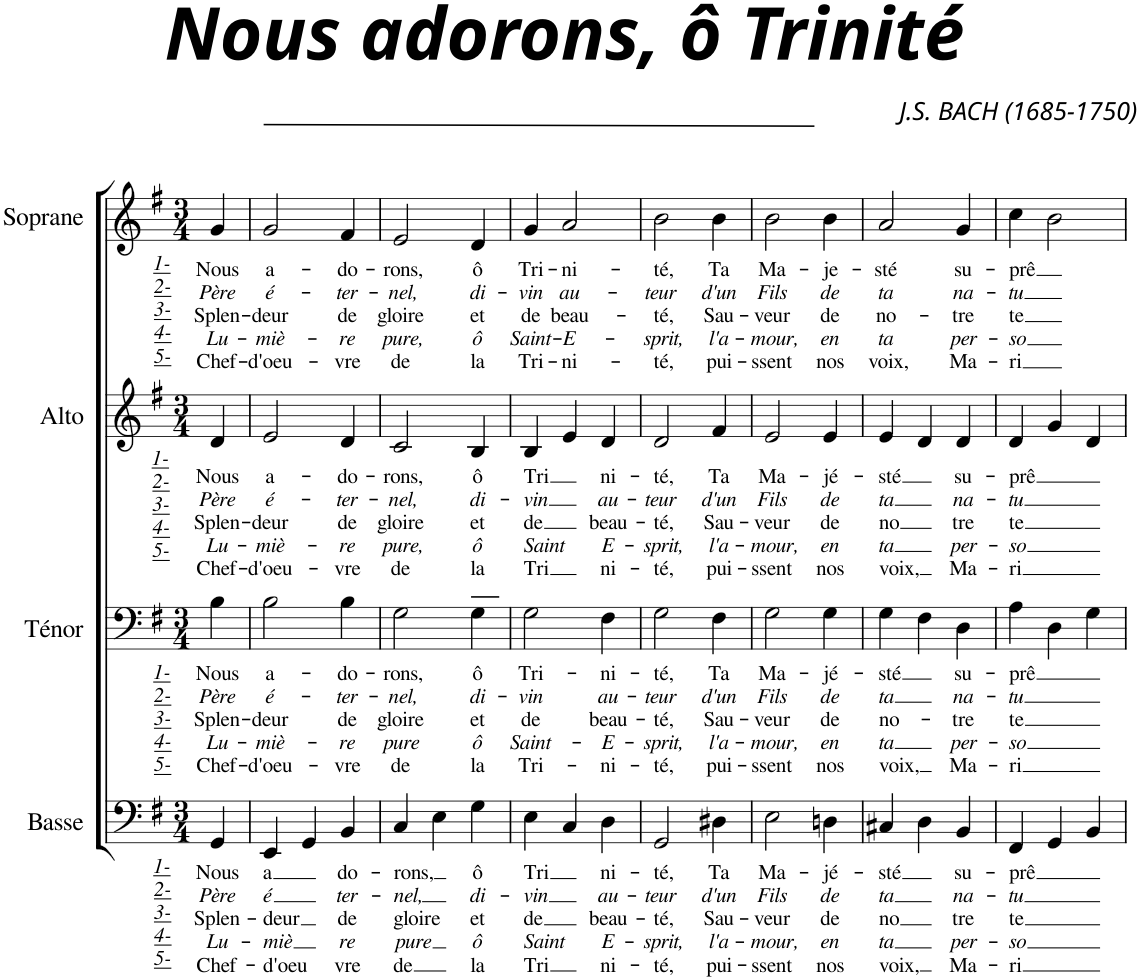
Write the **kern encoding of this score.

**kern	**text	**text	**text	**text	**text	**kern	**text	**text	**text	**text	**text	**kern	**text	**text	**text	**text	**text	**kern	**text	**text	**text	**text	**text
*part4	*part4	*part4	*part4	*part4	*part4	*part3	*part3	*part3	*part3	*part3	*part3	*part2	*part2	*part2	*part2	*part2	*part2	*part1	*part1	*part1	*part1	*part1	*part1
*staff4	*staff4	*staff4	*staff4	*staff4	*staff4	*staff3	*staff3	*staff3	*staff3	*staff3	*staff3	*staff2	*staff2	*staff2	*staff2	*staff2	*staff2	*staff1	*staff1	*staff1	*staff1	*staff1	*staff1
*I"Basse	*	*	*	*	*	*I"Ténor	*	*	*	*	*	*I"Alto	*	*	*	*	*	*I"Soprane	*	*	*	*	*
*I'B.	*	*	*	*	*	*I'T.	*	*	*	*	*	*I'A.	*	*	*	*	*	*I'S.	*	*	*	*	*
*clefF4	*	*	*	*	*	*clefF4	*	*	*	*	*	*clefG2	*	*	*	*	*	*clefG2	*	*	*	*	*
*k[f#]	*	*	*	*	*	*k[f#]	*	*	*	*	*	*k[f#]	*	*	*	*	*	*k[f#]	*	*	*	*	*
*M3/4	*	*	*	*	*	*M3/4	*	*	*	*	*	*M3/4	*	*	*	*	*	*M3/4	*	*	*	*	*
=1	=1	=1	=1	=1	=1	=1	=1	=1	=1	=1	=1	=1	=1	=1	=1	=1	=1	=1	=1	=1	=1	=1	=1
!	!LO:LY:b	!LO:LY:b	!LO:LY:b	!LO:LY:b	!LO:LY:b	!	!LO:LY:b	!LO:LY:b	!LO:LY:b	!LO:LY:b	!LO:LY:b	!	!LO:LY:b	!LO:LY:b	!LO:LY:b	!LO:LY:b	!LO:LY:b	!	!LO:LY:b	!LO:LY:b	!LO:LY:b	!LO:LY:b	!LO:LY:b
4GG/	Nous	Père	Splen-	Lu-	Chef-	4B\	Nous	Père	Splen-	Lu-	Chef-	4d/	Nous	Père	Splen-	Lu-	Chef-	4g/	Nous	Père	Splen-	Lu-	Chef-
=2	=2	=2	=2	=2	=2	=2	=2	=2	=2	=2	=2	=2	=2	=2	=2	=2	=2	=2	=2	=2	=2	=2	=2
!	!	!	!	!	!	!	!	!	!	!	!	!	!	!	!	!	!	!LO:TX:b:i:t=1-	!	!	!	!	!
!	!	!	!	!	!	!	!	!	!	!	!	!	!	!	!	!	!	!LO:TX:b:t=2-	!	!	!	!	!
!	!	!	!	!	!	!	!	!	!	!	!	!	!	!	!	!	!	!LO:TX:b:t=3-	!	!	!	!	!
!	!	!	!	!	!	!	!	!	!	!	!	!	!	!	!	!	!	!LO:TX:b:t=4-	!	!	!	!	!
!	!	!	!	!	!	!	!	!	!	!	!	!	!	!	!	!	!	!LO:TX:b:t=5-	!	!	!	!	!
!	!	!	!	!	!	!	!	!	!	!	!	!LO:TX:b:i:t=1-	!	!	!	!	!	!	!	!	!	!	!
!	!	!	!	!	!	!	!	!	!	!	!	!LO:TX:b:t=2-	!	!	!	!	!	!	!	!	!	!	!
!	!	!	!	!	!	!	!	!	!	!	!	!LO:TX:b:t=3-	!	!	!	!	!	!	!	!	!	!	!
!	!	!	!	!	!	!	!	!	!	!	!	!LO:TX:b:t=4-	!	!	!	!	!	!	!	!	!	!	!
!	!	!	!	!	!	!	!	!	!	!	!	!LO:TX:b:t=5-	!	!	!	!	!	!	!	!	!	!	!
!	!	!	!	!	!	!LO:TX:b:i:t=1-	!	!	!	!	!	!	!	!	!	!	!	!	!	!	!	!	!
!	!	!	!	!	!	!LO:TX:b:t=2-	!	!	!	!	!	!	!	!	!	!	!	!	!	!	!	!	!
!	!	!	!	!	!	!LO:TX:b:t=3-	!	!	!	!	!	!	!	!	!	!	!	!	!	!	!	!	!
!	!	!	!	!	!	!LO:TX:b:t=4-	!	!	!	!	!	!	!	!	!	!	!	!	!	!	!	!	!
!	!	!	!	!	!	!LO:TX:b:t=5-	!	!	!	!	!	!	!	!	!	!	!	!	!	!	!	!	!
!LO:TX:b:i:t=1-	!	!	!	!	!	!	!	!	!	!	!	!	!	!	!	!	!	!	!	!	!	!	!
!LO:TX:b:t=2-	!	!	!	!	!	!	!	!	!	!	!	!	!	!	!	!	!	!	!	!	!	!	!
!LO:TX:b:t=3-	!	!	!	!	!	!	!	!	!	!	!	!	!	!	!	!	!	!	!	!	!	!	!
!LO:TX:b:t=4-	!	!	!	!	!	!	!	!	!	!	!	!	!	!	!	!	!	!	!	!	!	!	!
!LO:TX:b:t=5-	!	!	!	!	!	!	!	!	!	!	!	!	!	!	!	!	!	!	!	!	!	!	!
!	!LO:LY:b	!LO:LY:b	!LO:LY:b	!LO:LY:b	!LO:LY:b	!	!LO:LY:b	!LO:LY:b	!LO:LY:b	!LO:LY:b	!LO:LY:b	!	!LO:LY:b	!LO:LY:b	!LO:LY:b	!LO:LY:b	!LO:LY:b	!	!LO:LY:b	!LO:LY:b	!LO:LY:b	!LO:LY:b	!LO:LY:b
4EE/	a	é	-deur	-miè	-d'oeu	2B\	a-	é-	-deur	-miè-	-d'oeu-	2e/	a-	é-	-deur	-miè-	-d'oeu-	2g/	a-	é-	-deur	-miè-	-d'oeu-
4GG/	.	.	.	.	.	.	.	.	.	.	.	.	.	.	.	.	.	.	.	.	.	.	.
!	!LO:LY:b	!LO:LY:b	!LO:LY:b	!LO:LY:b	!LO:LY:b	!	!LO:LY:b	!LO:LY:b	!LO:LY:b	!LO:LY:b	!LO:LY:b	!	!LO:LY:b	!LO:LY:b	!LO:LY:b	!LO:LY:b	!LO:LY:b	!	!LO:LY:b	!LO:LY:b	!LO:LY:b	!LO:LY:b	!LO:LY:b
4BB/	do-	ter-	de	re	vre	4B\	-do-	-ter-	de	-re	-vre	4d/	-do-	-ter-	de	-re	-vre	4f#/	-do-	-ter-	de	-re	-vre
=3	=3	=3	=3	=3	=3	=3	=3	=3	=3	=3	=3	=3	=3	=3	=3	=3	=3	=3	=3	=3	=3	=3	=3
!	!LO:LY:b	!LO:LY:b	!LO:LY:b	!LO:LY:b	!LO:LY:b	!	!LO:LY:b	!LO:LY:b	!LO:LY:b	!LO:LY:b	!LO:LY:b	!	!LO:LY:b	!LO:LY:b	!LO:LY:b	!LO:LY:b	!LO:LY:b	!	!LO:LY:b	!LO:LY:b	!LO:LY:b	!LO:LY:b	!LO:LY:b
4C/	-rons,	-nel,	gloire	pure	de	2G\	-rons,	-nel,	gloire	pure	de	2c/	-rons,	-nel,	gloire	pure,	de	2e/	-rons,	-nel,	gloire	pure,	de
4E\	.	.	.	.	.	.	.	.	.	.	.	.	.	.	.	.	.	.	.	.	.	.	.
!	!LO:LY:b	!LO:LY:b	!LO:LY:b	!LO:LY:b	!LO:LY:b	!	!LO:LY:b	!LO:LY:b	!LO:LY:b	!LO:LY:b	!LO:LY:b	!	!LO:LY:b	!LO:LY:b	!LO:LY:b	!LO:LY:b	!LO:LY:b	!	!LO:LY:b	!LO:LY:b	!LO:LY:b	!LO:LY:b	!LO:LY:b
4G\	ô	di-	et	ô	la	4G\	ô	di-	et	ô	la	4B/	ô	di-	et	ô	la	4d/	ô	di-	et	ô	la
=7	=7	=7	=7	=7	=7	=7	=7	=7	=7	=7	=7	=7	=7	=7	=7	=7	=7	=7	=7	=7	=7	=7	=7
!	!LO:LY:b	!LO:LY:b	!LO:LY:b	!LO:LY:b	!LO:LY:b	!	!LO:LY:b	!LO:LY:b	!LO:LY:b	!LO:LY:b	!LO:LY:b	!	!LO:LY:b	!LO:LY:b	!LO:LY:b	!LO:LY:b	!LO:LY:b	!	!LO:LY:b	!LO:LY:b	!LO:LY:b	!LO:LY:b	!LO:LY:b
4E\	Tri	-vin	de	Saint	Tri	2G\	Tri-	-vin	de	Saint-	Tri-	4B/	-Tri	-vin	de	Saint	-Tri	4g/	Tri-	-vin	de	Saint-	Tri-
!	!	!	!	!	!	!	!	!	!	!	!	!	!	!	!	!	!	!	!LO:LY:b	!LO:LY:b	!LO:LY:b	!LO:LY:b	!LO:LY:b
4C/	.	.	.	.	.	.	.	.	.	.	.	4e/	.	.	.	.	.	2a/	-ni-	au-	beau-	-E-	-ni-
!	!LO:LY:b	!LO:LY:b	!LO:LY:b	!LO:LY:b	!LO:LY:b	!	!LO:LY:b	!LO:LY:b	!LO:LY:b	!LO:LY:b	!LO:LY:b	!	!LO:LY:b	!LO:LY:b	!LO:LY:b	!LO:LY:b	!LO:LY:b	!	!	!	!	!	!
4D\	ni-	au-	beau-	E-	ni-	4F#\	-ni-	au-	beau-	-E-	-ni-	4d/	ni-	au-	beau-	E-	ni-	.	.	.	.	.	.
=8	=8	=8	=8	=8	=8	=8	=8	=8	=8	=8	=8	=8	=8	=8	=8	=8	=8	=8	=8	=8	=8	=8	=8
!	!LO:LY:b	!LO:LY:b	!LO:LY:b	!LO:LY:b	!LO:LY:b	!	!LO:LY:b	!LO:LY:b	!LO:LY:b	!LO:LY:b	!LO:LY:b	!	!LO:LY:b	!LO:LY:b	!LO:LY:b	!LO:LY:b	!LO:LY:b	!	!LO:LY:b	!LO:LY:b	!LO:LY:b	!LO:LY:b	!LO:LY:b
2GG/	-té,	-teur	-té,	-sprit,	-té,	2G\	-té,	-teur	-té,	-sprit,	-té,	2d/	-té,	-teur	-té,	-sprit,	-té,	2b\	-té,	-teur	-té,	-sprit,	-té,
!	!LO:LY:b	!LO:LY:b	!LO:LY:b	!LO:LY:b	!LO:LY:b	!	!LO:LY:b	!LO:LY:b	!LO:LY:b	!LO:LY:b	!LO:LY:b	!	!LO:LY:b	!LO:LY:b	!LO:LY:b	!LO:LY:b	!LO:LY:b	!	!LO:LY:b	!LO:LY:b	!LO:LY:b	!LO:LY:b	!LO:LY:b
4D#X\	Ta	d'un	Sau-	l'a-	pui-	4F#\	Ta	d'un	Sau-	l'a-	pui-	4f#/	Ta	d'un	Sau-	l'a-	pui-	4b\	Ta	d'un	Sau-	l'a-	pui-
=9	=9	=9	=9	=9	=9	=9	=9	=9	=9	=9	=9	=9	=9	=9	=9	=9	=9	=9	=9	=9	=9	=9	=9
!	!LO:LY:b	!LO:LY:b	!LO:LY:b	!LO:LY:b	!LO:LY:b	!	!LO:LY:b	!LO:LY:b	!LO:LY:b	!LO:LY:b	!LO:LY:b	!	!LO:LY:b	!LO:LY:b	!LO:LY:b	!LO:LY:b	!LO:LY:b	!	!LO:LY:b	!LO:LY:b	!LO:LY:b	!LO:LY:b	!LO:LY:b
2E\	Ma-	Fils	-veur	-mour,	-ssent	2G\	Ma-	Fils	-veur	-mour,	-ssent	2e/	Ma-	Fils	-veur	-mour,	-ssent	2b\	Ma-	Fils	-veur	-mour,	-ssent
!	!LO:LY:b	!LO:LY:b	!LO:LY:b	!LO:LY:b	!LO:LY:b	!	!LO:LY:b	!LO:LY:b	!LO:LY:b	!LO:LY:b	!LO:LY:b	!	!LO:LY:b	!LO:LY:b	!LO:LY:b	!LO:LY:b	!LO:LY:b	!	!LO:LY:b	!LO:LY:b	!LO:LY:b	!LO:LY:b	!LO:LY:b
4Dn\	-jé-	de	de	en	nos	4G\	-jé-	de	de	en	nos	4e/	-jé-	de	de	en	nos	4b\	-je-	de	de	en	nos
=10	=10	=10	=10	=10	=10	=10	=10	=10	=10	=10	=10	=10	=10	=10	=10	=10	=10	=10	=10	=10	=10	=10	=10
!	!LO:LY:b	!LO:LY:b	!LO:LY:b	!LO:LY:b	!LO:LY:b	!	!LO:LY:b	!LO:LY:b	!LO:LY:b	!LO:LY:b	!LO:LY:b	!	!LO:LY:b	!LO:LY:b	!LO:LY:b	!LO:LY:b	!LO:LY:b	!	!LO:LY:b	!LO:LY:b	!LO:LY:b	!LO:LY:b	!LO:LY:b
4C#X/	-sté	ta	no	ta	voix,	4G\	-sté	ta	no-	ta	voix,	4e/	-sté	ta	no	ta	voix,	2a/	-sté	ta	no-	ta	voix,
4D\	.	.	.	.	.	4F#\	.	.	.	.	.	4d/	.	.	.	.	.	.	.	.	.	.	.
!	!LO:LY:b	!LO:LY:b	!LO:LY:b	!LO:LY:b	!LO:LY:b	!	!LO:LY:b	!LO:LY:b	!LO:LY:b	!LO:LY:b	!LO:LY:b	!	!LO:LY:b	!LO:LY:b	!LO:LY:b	!LO:LY:b	!LO:LY:b	!	!LO:LY:b	!LO:LY:b	!LO:LY:b	!LO:LY:b	!LO:LY:b
4BB/	-su-	na-	tre	per-	Ma-	4D\	su-	na-	-tre	per-	Ma-	4d/	su-	na-	tre	per-	-Ma-	4g/	su-	na-	-tre	per-	Ma-
=11	=11	=11	=11	=11	=11	=11	=11	=11	=11	=11	=11	=11	=11	=11	=11	=11	=11	=11	=11	=11	=11	=11	=11
!	!LO:LY:b	!LO:LY:b	!LO:LY:b	!LO:LY:b	!LO:LY:b	!	!LO:LY:b	!LO:LY:b	!LO:LY:b	!LO:LY:b	!LO:LY:b	!	!LO:LY:b	!LO:LY:b	!LO:LY:b	!LO:LY:b	!LO:LY:b	!	!LO:LY:b	!LO:LY:b	!LO:LY:b	!LO:LY:b	!LO:LY:b
4FF#/	-prê	-tu	te	-so	-ri	4A\	-prê	-tu	te	-so	-ri	4d/	-prê	-tu	te	-so	-ri	4cc\	-prê	-tu	te	-so	-ri
4GG/	.	.	.	.	.	4D\	.	.	.	.	.	4g/	.	.	.	.	.	2b\	.	.	.	.	.
4BB/	.	.	.	.	.	4G\	.	.	.	.	.	4d/	.	.	.	.	.	.	.	.	.	.	.
=	=	=	=	=	=	=	=	=	=	=	=	=	=	=	=	=	=	=	=	=	=	=	=
*-	*-	*-	*-	*-	*-	*-	*-	*-	*-	*-	*-	*-	*-	*-	*-	*-	*-	*-	*-	*-	*-	*-	*-
